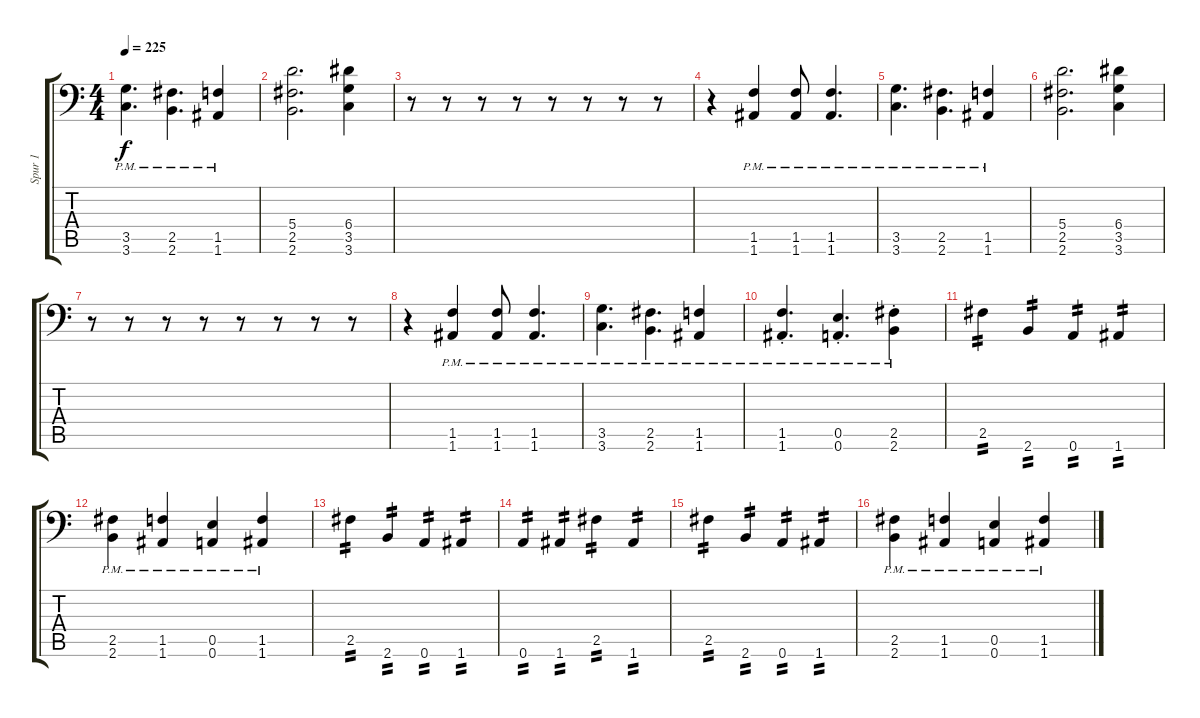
\track ("Spur 1" "Spur 1") {instrument distortionguitar}
\staff {score tabs}
\tuning (B3 Gb3 D3 A2 E2 A1) {hide}
\ts (4 4)
\tempo 225
\clef f4
\ks c
(3.5{pm} 3.6{pm}).4{d dy f} (2.5{pm} 2.6{pm}).4{d} (1.5{pm} 1.6{pm}).4 |
(5.4 2.5 2.6).2{d} (6.4 3.5 3.6).4 |
r.8 r.8 r.8 r.8 r.8 r.8 r.8 r.8 |
r.4 (1.5{pm} 1.6{pm}).4 (1.5{pm} 1.6{pm}).8 (1.5{pm} 1.6{pm}).4{d} |
(3.5{pm} 3.6{pm}).4{d} (2.5{pm} 2.6{pm}).4{d} (1.5{pm} 1.6{pm}).4 |
(5.4 2.5 2.6).2{d} (6.4 3.5 3.6).4 |
r.8 r.8 r.8 r.8 r.8 r.8 r.8 r.8 |
r.4 (1.5{pm} 1.6{pm}).4 (1.5{pm} 1.6{pm}).8 (1.5{pm} 1.6{pm}).4{d} |
(3.5{pm} 3.6{pm}).4{d} (2.5{pm} 2.6{pm}).4{d} (1.5{pm} 1.6{pm}).4 |
(1.5{pm st} 1.6{pm st}).4{d} (0.5{pm st} 0.6{pm st}).4{d} (2.5{pm st} 2.6{pm st}).4 |
2.5.4{tp 2} 2.6.4{tp 2} 0.6.4{tp 2} 1.6.4{tp 2} |
(2.5{pm} 2.6{pm}).4 (1.5{pm} 1.6{pm}).4 (0.5{pm} 0.6{pm}).4 (1.5{pm} 1.6{pm}).4 |
2.5.4{tp 2} 2.6.4{tp 2} 0.6.4{tp 2} 1.6.4{tp 2} |
0.6.4{tp 2} 1.6.4{tp 2} 2.5.4{tp 2} 1.6.4{tp 2} |
2.5.4{tp 2} 2.6.4{tp 2} 0.6.4{tp 2} 1.6.4{tp 2} |
(2.5{pm} 2.6{pm}).4 (1.5{pm} 1.6{pm}).4 (0.5{pm} 0.6{pm}).4 (1.5{pm} 1.6{pm}).4
